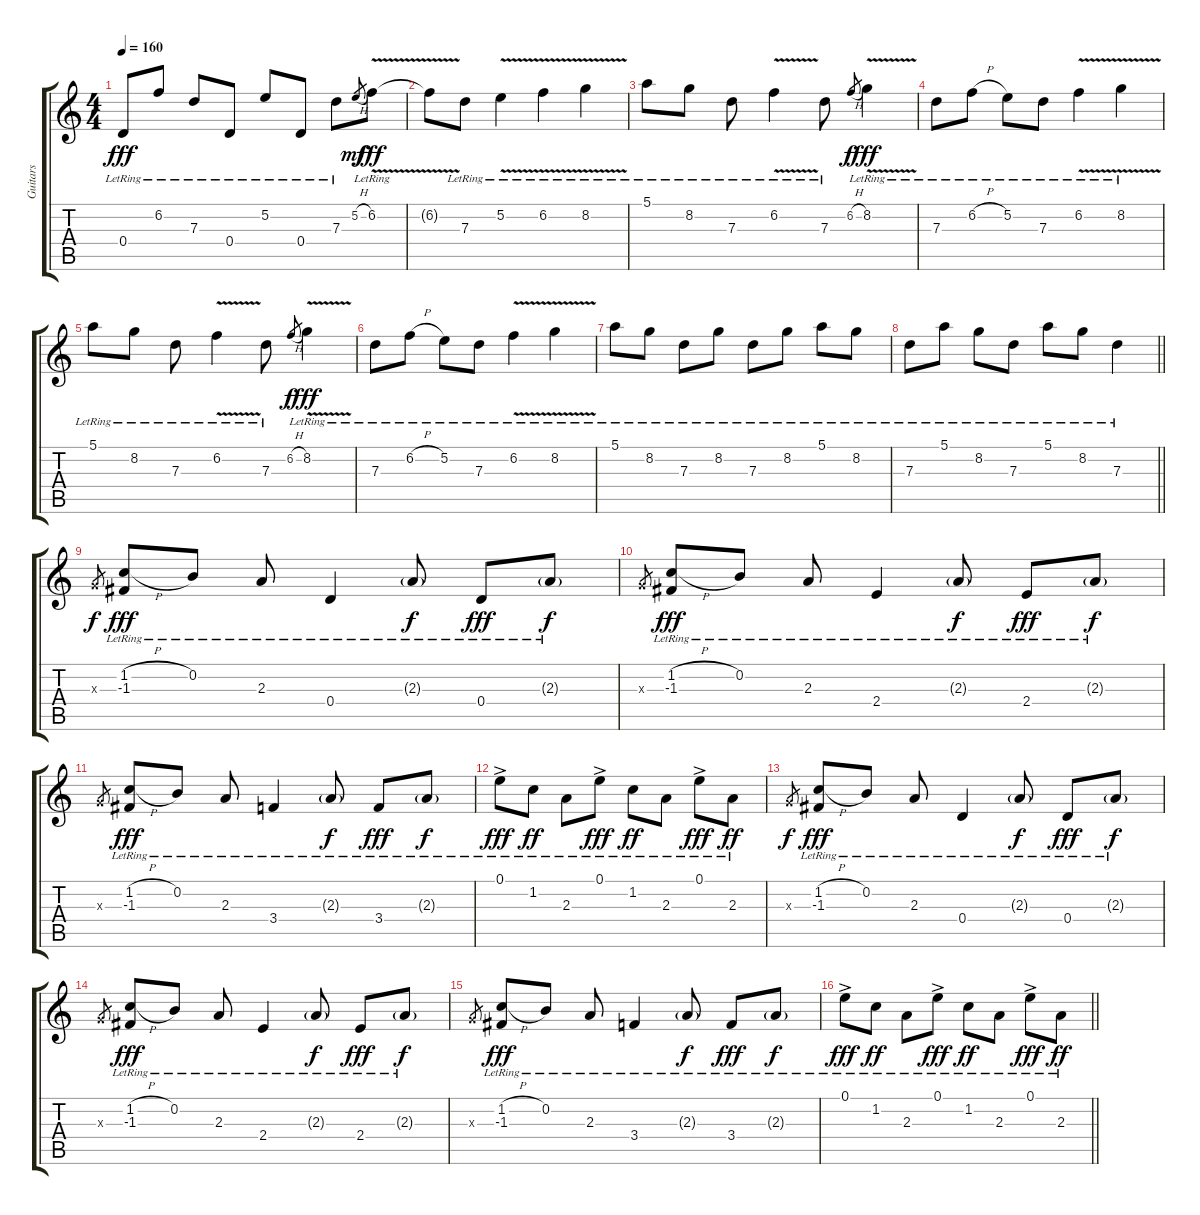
\track ("Guitars" "Guitars") {instrument electricguitarjazz}
\staff {score tabs}
\tuning (E4 B3 G3 D3 A2 E2) {hide}
\ts (4 4)
\tempo 160
\clef g2
\ks c
0.4{lr}.8{dy fff} 6.2{lr}.8 7.3{lr}.8 0.4{lr}.8 5.2{lr}.8 0.4{lr}.8 7.3{lr}.8 5.2{h}.8{gr dy mf} 6.2{v lr}.8{dy fff} |
6.2{t}.8 7.3{lr}.8 5.2{v lr}.4 6.2{v lr}.4 8.2{v lr}.4 |
5.1{lr}.8 8.2{lr}.8 7.3{lr}.8 6.2{v lr}.4 7.3{lr}.8 6.2{h}.8{gr dy f} 8.2{v lr}.4{dy fff} |
7.3{lr}.8 6.2{h lr}.8 5.2{lr}.8 7.3{lr}.8 6.2{v lr}.4 8.2{v lr}.4 |
5.1{lr}.8 8.2{lr}.8 7.3{lr}.8 6.2{v lr}.4 7.3{lr}.8 6.2{h}.8{gr dy f} 8.2{v lr}.4{dy fff} |
7.3{lr}.8 6.2{h lr}.8 5.2{lr}.8 7.3{lr}.8 6.2{v lr}.4 8.2{v lr}.4 |
5.1{lr}.8 8.2{lr}.8 7.3{lr}.8 8.2{lr}.8 7.3{lr}.8 8.2{lr}.8 5.1{lr}.8 8.2{lr}.8 |
\barLineRight lightlight
7.3{lr}.8 5.1{lr}.8 8.2{lr}.8 7.3{lr}.8 5.1{lr}.8 8.2{lr}.8 7.3{lr}.4 |
0.3{x}.8{gr dy f} (1.2{h lr} -1.3).8{dy fff} 0.2{lr}.8 2.3{lr}.8 0.4{lr}.4 2.3{g lr}.8{dy f} 0.4{lr}.8{dy fff} 2.3{g lr}.8{dy f} |
0.3{x}.8{gr} (1.2{h lr} -1.3).8{dy fff} 0.2{lr}.8 2.3{lr}.8 2.4{lr}.4 2.3{g lr}.8{dy f} 2.4{lr}.8{dy fff} 2.3{g lr}.8{dy f} |
0.3{x}.8{gr} (1.2{h lr} -1.3).8{dy fff} 0.2{lr}.8 2.3{lr}.8 3.4{lr}.4 2.3{g lr}.8{dy f} 3.4{lr}.8{dy fff} 2.3{g lr}.8{dy f} |
0.1{ac lr}.8{dy fff} 1.2{lr}.8{dy ff} 2.3{lr}.8 0.1{ac lr}.8{dy fff} 1.2{lr}.8{dy ff} 2.3{lr}.8 0.1{ac lr}.8{dy fff} 2.3{lr}.8{dy ff} |
0.3{x}.8{gr dy f} (1.2{h lr} -1.3).8{dy fff} 0.2{lr}.8 2.3{lr}.8 0.4{lr}.4 2.3{g lr}.8{dy f} 0.4{lr}.8{dy fff} 2.3{g lr}.8{dy f} |
0.3{x}.8{gr} (1.2{h lr} -1.3).8{dy fff} 0.2{lr}.8 2.3{lr}.8 2.4{lr}.4 2.3{g lr}.8{dy f} 2.4{lr}.8{dy fff} 2.3{g lr}.8{dy f} |
0.3{x}.8{gr} (1.2{h lr} -1.3).8{dy fff} 0.2{lr}.8 2.3{lr}.8 3.4{lr}.4 2.3{g lr}.8{dy f} 3.4{lr}.8{dy fff} 2.3{g lr}.8{dy f} |
\barLineRight lightlight
0.1{ac lr}.8{dy fff} 1.2{lr}.8{dy ff} 2.3{lr}.8 0.1{ac lr}.8{dy fff} 1.2{lr}.8{dy ff} 2.3{lr}.8 0.1{ac lr}.8{dy fff} 2.3{lr}.8{dy ff}
